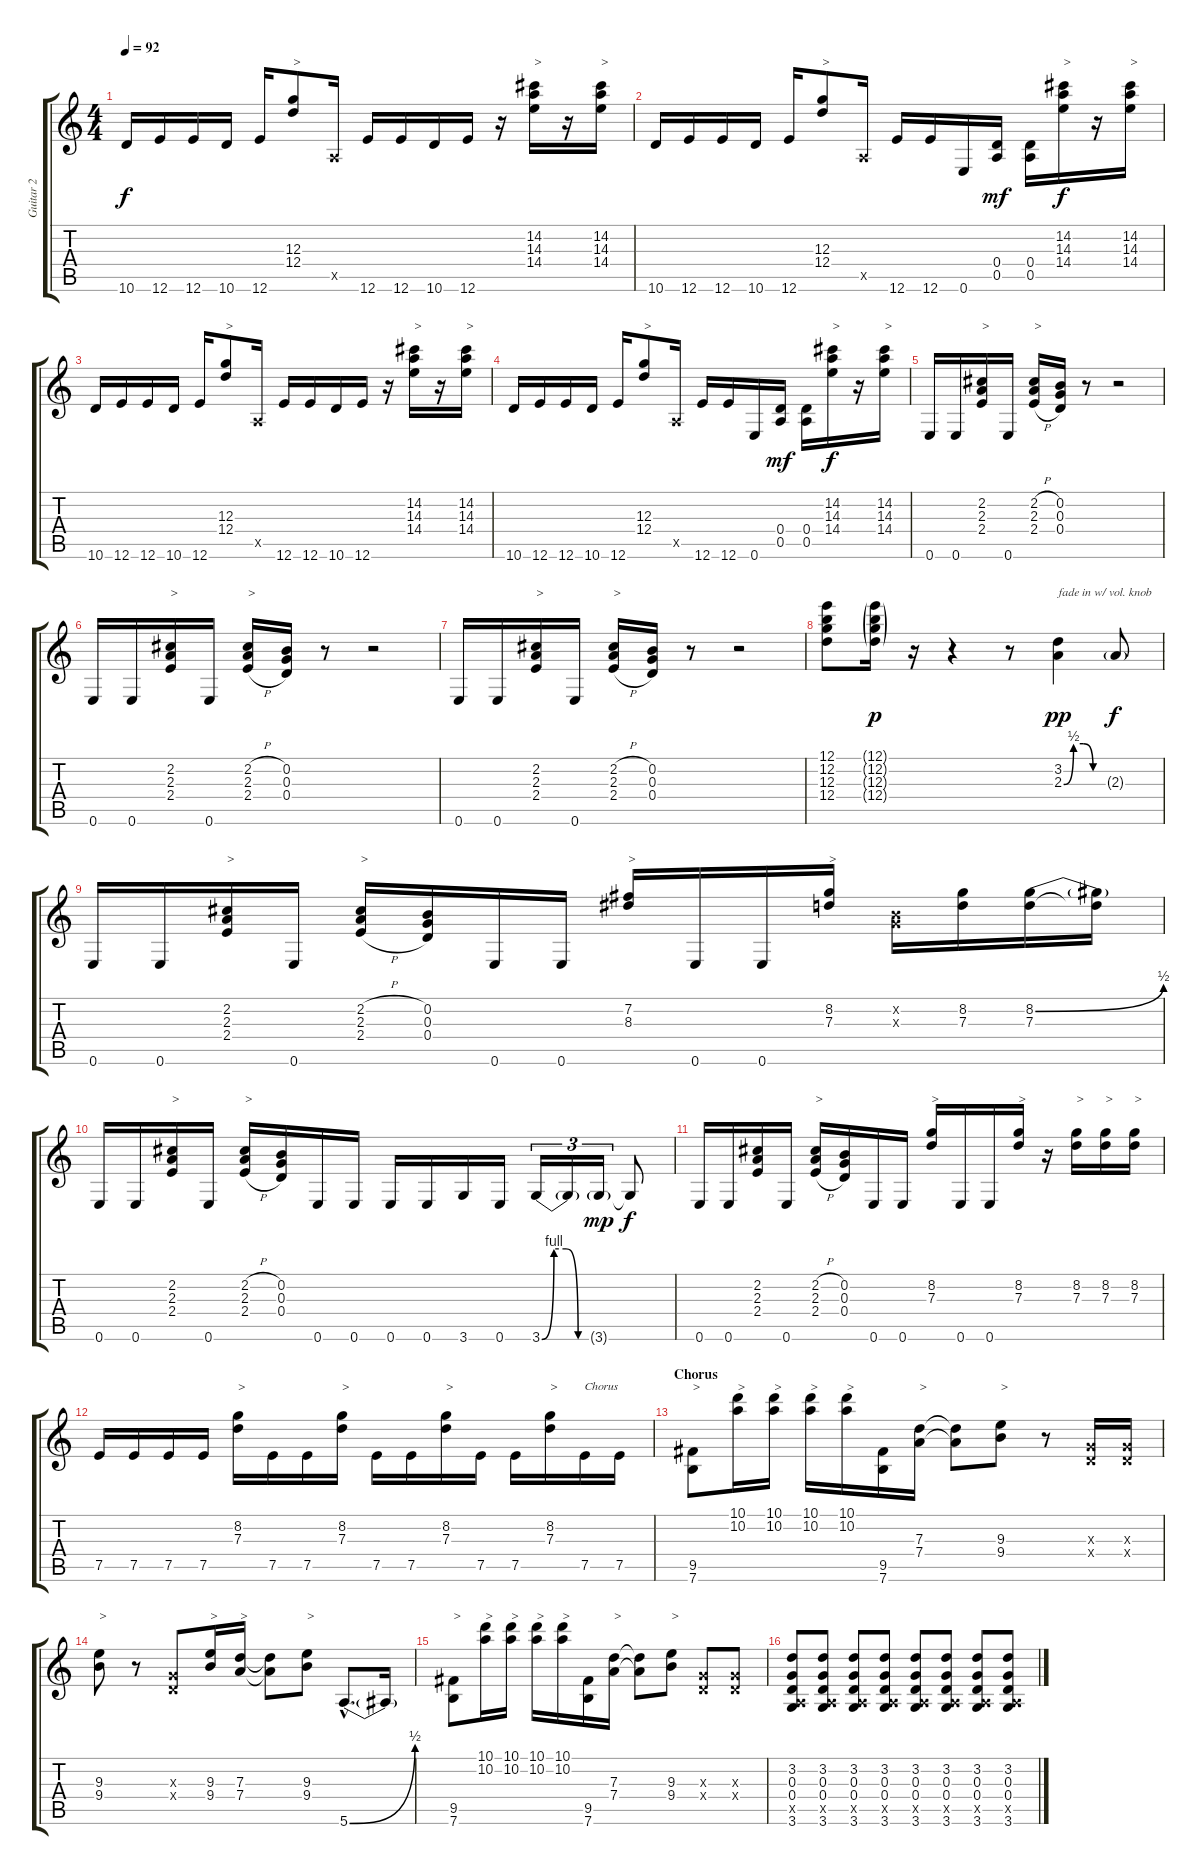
\track ("Guitar 2" "Guitar 2") {instrument distortionguitar}
\staff {score tabs}
\tuning (E4 B3 G3 D3 A2 E2) {hide}
\ts (4 4)
\tempo 92
\clef g2
\ks c
10.6.16{dy f} 12.6.16 12.6.16 10.6.16 12.6.16 (12.3 12.4).8{txt ">"} 0.5{x}.16 12.6.16 12.6.16 10.6.16 12.6.16 r.16 (14.2 14.3 14.4).16{txt ">"} r.16 (14.2 14.3 14.4).16{txt ">"} |
10.6.16 12.6.16 12.6.16 10.6.16 12.6.16 (12.3 12.4).8{txt ">"} 0.5{x}.16 12.6.16 12.6.16 0.6.16 (0.4 0.5).16{dy mf} (0.4 0.5).16 (14.2 14.3 14.4).16{txt ">" dy f} r.16 (14.2 14.3 14.4).16{txt ">"} |
10.6.16 12.6.16 12.6.16 10.6.16 12.6.16 (12.3 12.4).8{txt ">"} 0.5{x}.16 12.6.16 12.6.16 10.6.16 12.6.16 r.16 (14.2 14.3 14.4).16{txt ">"} r.16 (14.2 14.3 14.4).16{txt ">"} |
10.6.16 12.6.16 12.6.16 10.6.16 12.6.16 (12.3 12.4).8{txt ">"} 0.5{x}.16 12.6.16 12.6.16 0.6.16 (0.4 0.5).16{dy mf} (0.4 0.5).16 (14.2 14.3 14.4).16{txt ">" dy f} r.16 (14.2 14.3 14.4).16{txt ">"} |
0.6.16{instrument electricguitarmuted} 0.6.16 (2.2 2.3 2.4).16{txt ">" instrument distortionguitar} 0.6.16{instrument electricguitarmuted} (2.2{h} 2.3{h} 2.4{h}).16{txt ">" instrument distortionguitar} (0.2 0.3 0.4).16 r.8 r.2 |
0.6.16{instrument electricguitarmuted} 0.6.16 (2.2 2.3 2.4).16{txt ">" instrument distortionguitar} 0.6.16{instrument electricguitarmuted} (2.2{h} 2.3{h} 2.4{h}).16{txt ">" instrument distortionguitar} (0.2 0.3 0.4).16 r.8 r.2 |
0.6.16{instrument electricguitarmuted} 0.6.16 (2.2 2.3 2.4).16{txt ">" instrument distortionguitar} 0.6.16{instrument electricguitarmuted} (2.2{h} 2.3{h} 2.4{h}).16{txt ">" instrument distortionguitar} (0.2 0.3 0.4).16 r.8 r.2 |
(12.1 12.2 12.3 12.4).8 (12.1{g} 12.2{g} 12.3{g} 12.4{g}).16{dy p} r.16 r.4 r.8 (3.2 2.3{be (custom 0 0 15 2 30 2 45 0 60 0)}).4{txt "fade in w/ vol. knob" dy pp} 2.3{g}.8{dy f} |
0.6.16{instrument electricguitarmuted} 0.6.16 (2.2 2.3 2.4).16{txt ">" instrument distortionguitar} 0.6.16{instrument electricguitarmuted} (2.2{h} 2.3{h} 2.4{h}).16{txt ">" instrument distortionguitar} (0.2 0.3 0.4).16 0.6.16{instrument electricguitarmuted} 0.6.16 (7.2 8.3).16{txt ">" instrument distortionguitar} 0.6.16{instrument electricguitarmuted} 0.6.16 (8.2 7.3).16{txt ">" instrument distortionguitar} (0.2{x} 0.3{x}).16 (8.2 7.3).16 (8.2{be (bend 0 0 60 2)} 7.3).16 (8.2{t} 7.3{t}).16 |
0.6.16{instrument electricguitarmuted} 0.6.16 (2.2 2.3 2.4).16{txt ">" instrument distortionguitar} 0.6.16{instrument electricguitarmuted} (2.2{h} 2.3{h} 2.4{h}).16{txt ">" instrument distortionguitar} (0.2 0.3 0.4).16 0.6.16{instrument electricguitarmuted} 0.6.16 0.6.16 0.6.16 3.6.16{instrument distortionguitar} 0.6.16 3.6{be (custom 0 0 15 4 30 4 45 0 60 0)}.16{tu (3 2)} 3.6{t}.16{tu (3 2)} 3.6{g}.16{tu (3 2) dy mp} 3.6{t}.8{dy f} |
0.6.16{instrument electricguitarmuted} 0.6.16 (2.2 2.3 2.4).16{instrument distortionguitar} 0.6.16{instrument electricguitarmuted} (2.2{h} 2.3{h} 2.4{h}).16{txt ">" instrument distortionguitar} (0.2 0.3 0.4).16 0.6.16{instrument electricguitarmuted} 0.6.16 (8.2 7.3).16{txt ">" instrument distortionguitar} 0.6.16{instrument electricguitarmuted} 0.6.16 (8.2 7.3).16{txt ">" instrument distortionguitar} r.16 (8.2 7.3).16{txt ">"} (8.2 7.3).16{txt ">"} (8.2 7.3).16{txt ">"} |
7.5.16 7.5.16 7.5.16 7.5.16 (8.2 7.3).16{txt ">"} 7.5.16 7.5.16 (8.2 7.3).16{txt ">"} 7.5.16 7.5.16 (8.2 7.3).16{txt ">"} 7.5.16 7.5.16 (8.2 7.3).16{txt ">"} 7.5.16{txt "Chorus"} 7.5.16 |
\section ("" "Chorus")
(9.5 7.6).8{txt ">"} (10.1 10.2).16{txt ">"} (10.1 10.2).16{txt ">"} (10.1 10.2).16{txt ">"} (10.1 10.2).16{txt ">"} (9.5 7.6).16 (7.3 7.4).16{txt ">"} (7.3{t} 7.4{t}).8 (9.3 9.4).8{txt ">"} r.8 (0.3{x} 0.4{x}).16 (0.3{x} 0.4{x}).16 |
(9.3 9.4).8{txt ">"} r.8 (0.3{x} 0.4{x}).8 (9.3 9.4).16{txt ">"} (7.3 7.4).16{txt ">"} (7.3{t} 7.4{t}).8 (9.3 9.4).8{txt ">"} 5.6{be (bend 0 0 60 2) hac}.8{d} 5.6{t}.16 |
(9.5 7.6).8{txt ">"} (10.1 10.2).16{txt ">"} (10.1 10.2).16{txt ">"} (10.1 10.2).16{txt ">"} (10.1 10.2).16{txt ">"} (9.5 7.6).16 (7.3 7.4).16{txt ">"} (7.3{t} 7.4{t}).8 (9.3 9.4).8{txt ">"} (0.3{x} 0.4{x}).8 (0.3{x} 0.4{x}).8 |
(3.2 0.3 0.4 0.5{x} 3.6).8 (3.2 0.3 0.4 0.5{x} 3.6).8 (3.2 0.3 0.4 0.5{x} 3.6).8 (3.2 0.3 0.4 0.5{x} 3.6).8 (3.2 0.3 0.4 0.5{x} 3.6).8 (3.2 0.3 0.4 0.5{x} 3.6).8 (3.2 0.3 0.4 0.5{x} 3.6).8 (3.2 0.3 0.4 0.5{x} 3.6).8
